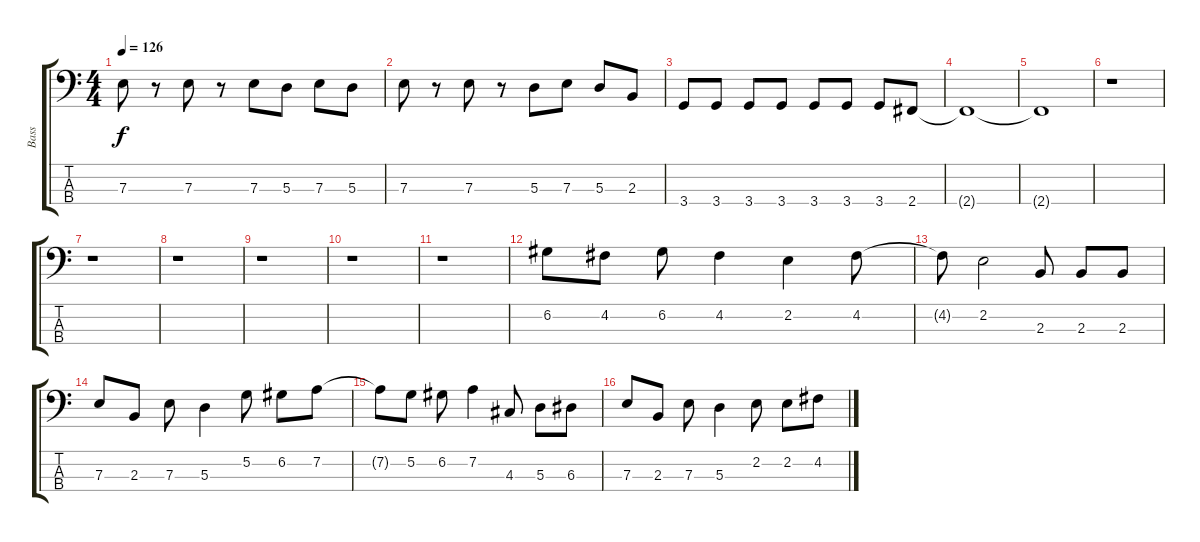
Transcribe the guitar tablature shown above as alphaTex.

\track ("Bass" "Bass") {instrument acousticbass}
\staff {score tabs}
\tuning (G2 D2 A1 E1) {hide}
\ts (4 4)
\tempo 126
\clef f4
\ks c
7.3.8{dy f} r.8 7.3.8 r.8 7.3.8 5.3.8 7.3.8 5.3.8 |
7.3.8 r.8 7.3.8 r.8 5.3.8 7.3.8 5.3.8 2.3.8 |
3.4.8 3.4.8 3.4.8 3.4.8 3.4.8 3.4.8 3.4.8 2.4.8 |
2.4{t}.1 |
2.4{t}.1 |
r.1 |
r.1 |
r.1 |
r.1 |
r.1 |
r.1 |
6.2.8 4.2.8 6.2.8 4.2.4 2.2.4 4.2.8 |
4.2{t}.8 2.2.2 2.3.8 2.3.8 2.3.8 |
7.3.8 2.3.8 7.3.8 5.3.4 5.2.8 6.2.8 7.2.8 |
7.2{t}.8 5.2.8 6.2.8 7.2.4 4.3.8 5.3.8 6.3.8 |
7.3.8 2.3.8 7.3.8 5.3.4 2.2.8 2.2.8 4.2.8
